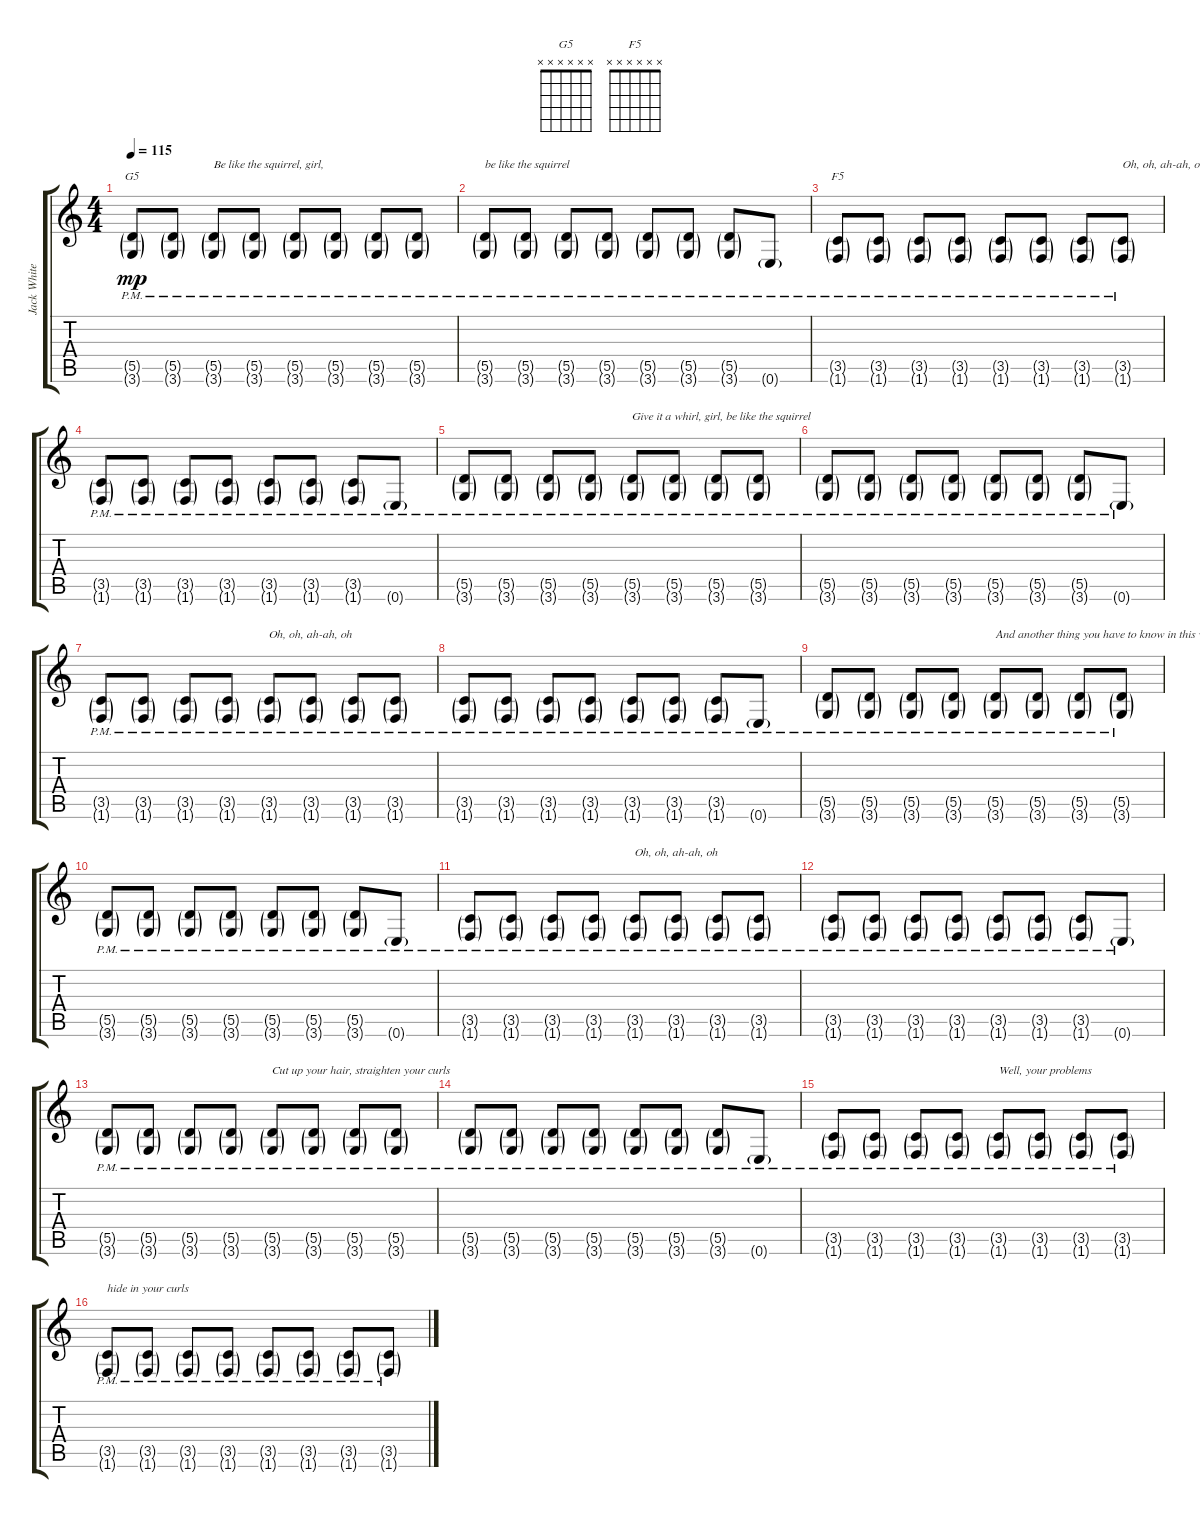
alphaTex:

\track ("Jack White" "Jack White") {instrument distortionguitar}
\staff {score tabs}
\tuning (E4 B3 G3 D3 A2 E2) {hide}
\chord ("G5" x x x x x x)
\chord ("F5" x x x x x x)
\ts (4 4)
\tempo 115
\clef g2
\ks c
(5.5{g} 3.6{g pm}).8{ch "G5" dy mp} (5.5{g} 3.6{g pm}).8 (5.5{g} 3.6{g pm}).8{txt "Be like the squirrel, girl, "} (5.5{g} 3.6{g pm}).8 (5.5{g} 3.6{g pm}).8 (5.5{g} 3.6{g pm}).8 (5.5{g} 3.6{g pm}).8 (5.5{g} 3.6{g pm}).8 |
(5.5{g} 3.6{g pm}).8{txt "be like the squirrel"} (5.5{g} 3.6{g pm}).8 (5.5{g} 3.6{g pm}).8 (5.5{g} 3.6{g pm}).8 (5.5{g} 3.6{g pm}).8 (5.5{g} 3.6{g pm}).8 (5.5{g} 3.6{g pm}).8 0.6{g pm}.8 |
(3.5{g} 1.6{g pm}).8{ch "F5"} (3.5{g} 1.6{g pm}).8 (3.5{g} 1.6{g pm}).8 (3.5{g} 1.6{g pm}).8 (3.5{g} 1.6{g pm}).8 (3.5{g} 1.6{g pm}).8 (3.5{g} 1.6{g pm}).8 (3.5{g} 1.6{g pm}).8{txt "Oh, oh, ah-ah, oh"} |
(3.5{g} 1.6{g pm}).8 (3.5{g} 1.6{g pm}).8 (3.5{g} 1.6{g pm}).8 (3.5{g} 1.6{g pm}).8 (3.5{g} 1.6{g pm}).8 (3.5{g} 1.6{g pm}).8 (3.5{g} 1.6{g pm}).8 0.6{g pm}.8 |
(5.5{g} 3.6{g pm}).8 (5.5{g} 3.6{g pm}).8 (5.5{g} 3.6{g pm}).8 (5.5{g} 3.6{g pm}).8 (5.5{g} 3.6{g pm}).8{txt "Give it a whirl, girl, be like the squirrel"} (5.5{g} 3.6{g pm}).8 (5.5{g} 3.6{g pm}).8 (5.5{g} 3.6{g pm}).8 |
(5.5{g} 3.6{g pm}).8 (5.5{g} 3.6{g pm}).8 (5.5{g} 3.6{g pm}).8 (5.5{g} 3.6{g pm}).8 (5.5{g} 3.6{g pm}).8 (5.5{g} 3.6{g pm}).8 (5.5{g} 3.6{g pm}).8 0.6{g pm}.8 |
(3.5{g} 1.6{g pm}).8 (3.5{g} 1.6{g pm}).8 (3.5{g} 1.6{g pm}).8 (3.5{g} 1.6{g pm}).8 (3.5{g} 1.6{g pm}).8{txt "Oh, oh, ah-ah, oh"} (3.5{g} 1.6{g pm}).8 (3.5{g} 1.6{g pm}).8 (3.5{g} 1.6{g pm}).8 |
(3.5{g} 1.6{g pm}).8 (3.5{g} 1.6{g pm}).8 (3.5{g} 1.6{g pm}).8 (3.5{g} 1.6{g pm}).8 (3.5{g} 1.6{g pm}).8 (3.5{g} 1.6{g pm}).8 (3.5{g} 1.6{g pm}).8 0.6{g pm}.8 |
(5.5{g} 3.6{g pm}).8 (5.5{g} 3.6{g pm}).8 (5.5{g} 3.6{g pm}).8 (5.5{g} 3.6{g pm}).8 (5.5{g} 3.6{g pm}).8{txt "And another thing you have to know in this world"} (5.5{g} 3.6{g pm}).8 (5.5{g} 3.6{g pm}).8 (5.5{g} 3.6{g pm}).8 |
(5.5{g} 3.6{g pm}).8 (5.5{g} 3.6{g pm}).8 (5.5{g} 3.6{g pm}).8 (5.5{g} 3.6{g pm}).8 (5.5{g} 3.6{g pm}).8 (5.5{g} 3.6{g pm}).8 (5.5{g} 3.6{g pm}).8 0.6{g pm}.8 |
(3.5{g} 1.6{g pm}).8 (3.5{g} 1.6{g pm}).8 (3.5{g} 1.6{g pm}).8 (3.5{g} 1.6{g pm}).8 (3.5{g} 1.6{g pm}).8{txt "Oh, oh, ah-ah, oh"} (3.5{g} 1.6{g pm}).8 (3.5{g} 1.6{g pm}).8 (3.5{g} 1.6{g pm}).8 |
(3.5{g} 1.6{g pm}).8 (3.5{g} 1.6{g pm}).8 (3.5{g} 1.6{g pm}).8 (3.5{g} 1.6{g pm}).8 (3.5{g} 1.6{g pm}).8 (3.5{g} 1.6{g pm}).8 (3.5{g} 1.6{g pm}).8 0.6{g pm}.8 |
(5.5{g} 3.6{g pm}).8 (5.5{g} 3.6{g pm}).8 (5.5{g} 3.6{g pm}).8 (5.5{g} 3.6{g pm}).8 (5.5{g} 3.6{g pm}).8{txt "Cut up your hair, straighten your curls"} (5.5{g} 3.6{g pm}).8 (5.5{g} 3.6{g pm}).8 (5.5{g} 3.6{g pm}).8 |
(5.5{g} 3.6{g pm}).8 (5.5{g} 3.6{g pm}).8 (5.5{g} 3.6{g pm}).8 (5.5{g} 3.6{g pm}).8 (5.5{g} 3.6{g pm}).8 (5.5{g} 3.6{g pm}).8 (5.5{g} 3.6{g pm}).8 0.6{g pm}.8 |
(3.5{g} 1.6{g pm}).8 (3.5{g} 1.6{g pm}).8 (3.5{g} 1.6{g pm}).8 (3.5{g} 1.6{g pm}).8 (3.5{g} 1.6{g pm}).8{txt "Well, your problems"} (3.5{g} 1.6{g pm}).8 (3.5{g} 1.6{g pm}).8 (3.5{g} 1.6{g pm}).8 |
(3.5{g} 1.6{g pm}).8{txt "hide in your curls"} (3.5{g} 1.6{g pm}).8 (3.5{g} 1.6{g pm}).8 (3.5{g} 1.6{g pm}).8 (3.5{g} 1.6{g pm}).8 (3.5{g} 1.6{g pm}).8 (3.5{g} 1.6{g pm}).8 (3.5{g} 1.6{g pm}).8
